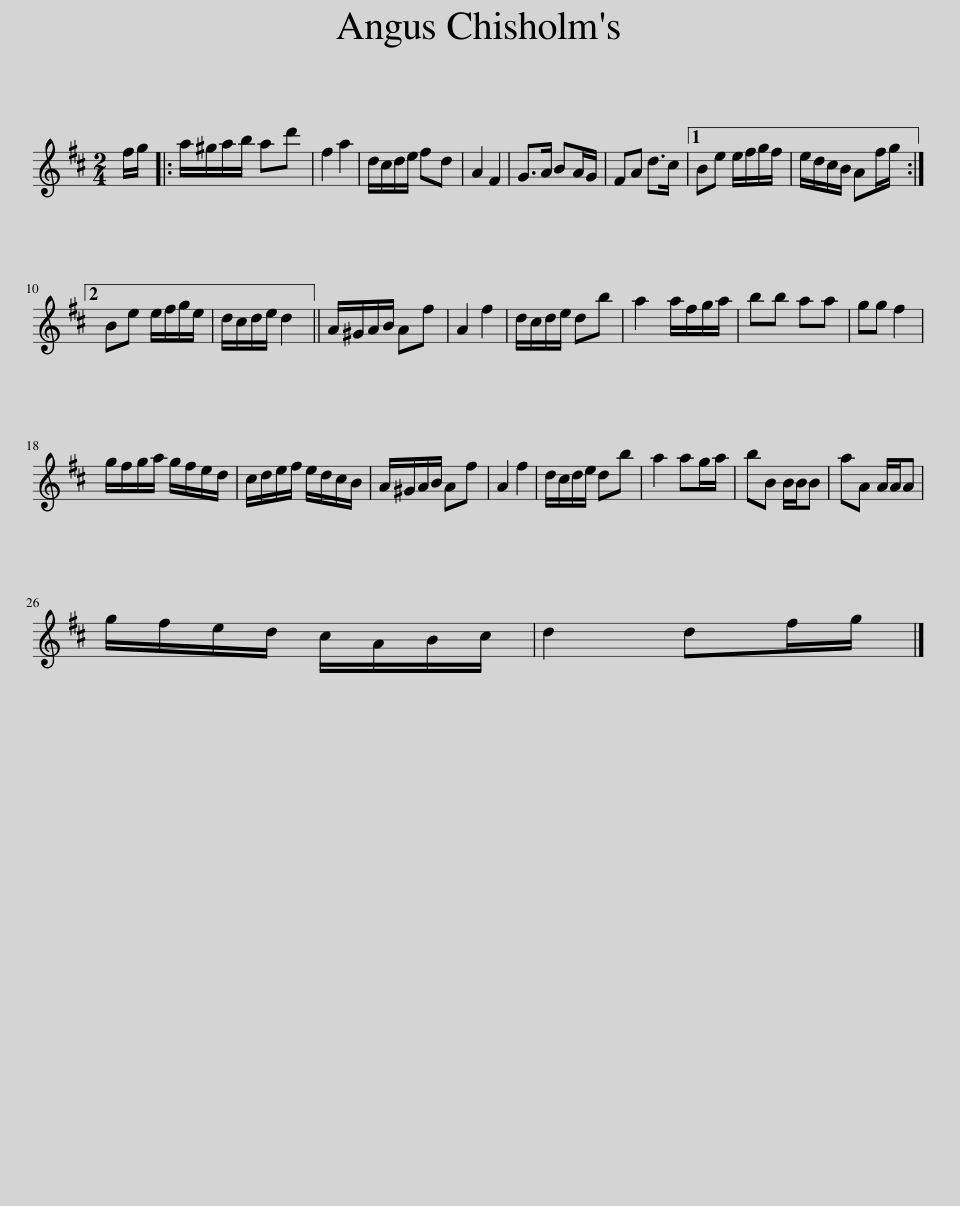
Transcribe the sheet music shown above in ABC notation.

X:1
L:1/8
M:2/4
I:linebreak $
K:D
V:1 treble
V:1
 f/g/ |: a/^g/a/b/ ad' | f2 a2 | d/c/d/e/ fd | A2 F2 | %5
 G>A BA/G/ | FA d>c |1 Be e/f/g/f/ | e/d/c/B/ Af/g/ :|2$ Be e/f/g/e/ | %10
 d/c/d/e/ d2 || A/^G/A/B/ Af | A2 f2 | d/c/d/e/ db | a2 a/f/g/a/ | %15
 bb aa | gg f2 |$ g/f/g/a/ g/f/e/d/ | c/d/e/f/ e/d/c/B/ | A/^G/A/B/ Af | %20
 A2 f2 | d/c/d/e/ db | a2 ag/a/ | bB B/B/B | aA A/A/A |$ %25
 g/f/e/d/ c/A/B/c/ | d2 df/g/ |] %27
